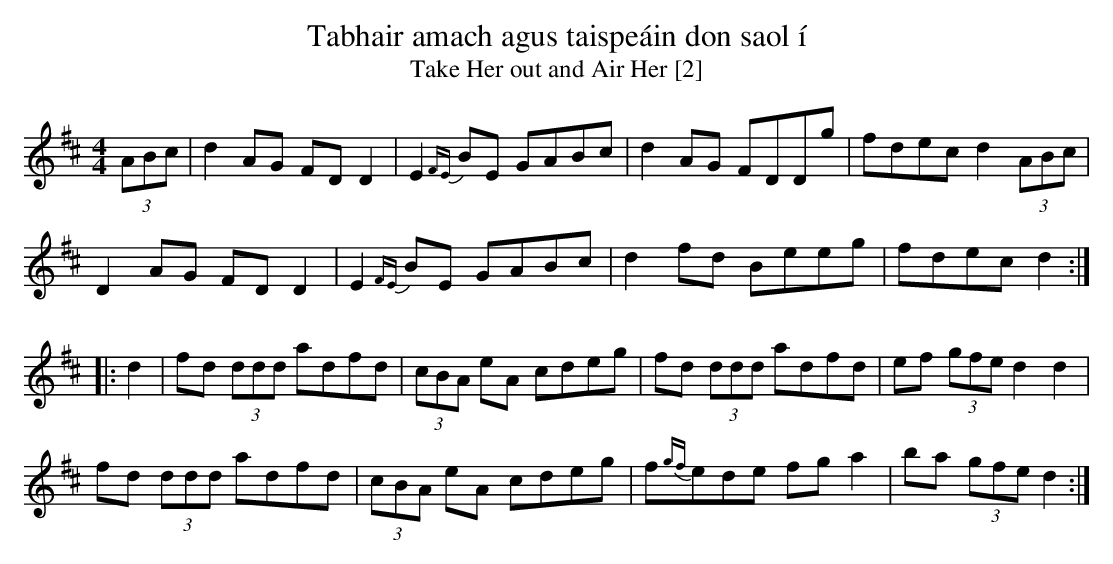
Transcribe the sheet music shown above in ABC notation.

X:1
T:Tabhair amach agus taispeáin don saol í
T:Take Her out and Air Her [2]
M:4/4
L:1/8
K:D
(3ABc|d2 AG FD D2|E2 {FE}BE GABc|d2 AG FDDg|fdec d2 (3ABc|
D2 AG FD D2|E2 {FE}BE GABc|d2 fd Beeg|fdec d2:|
|:d2|fd (3ddd adfd|(3cBA eA cdeg|fd (3ddd adfd|ef (3gfe d2d2|
fd (3ddd adfd|(3cBA eA cdeg|f{gf}ede fg a2|ba (3gfe d2:|]
